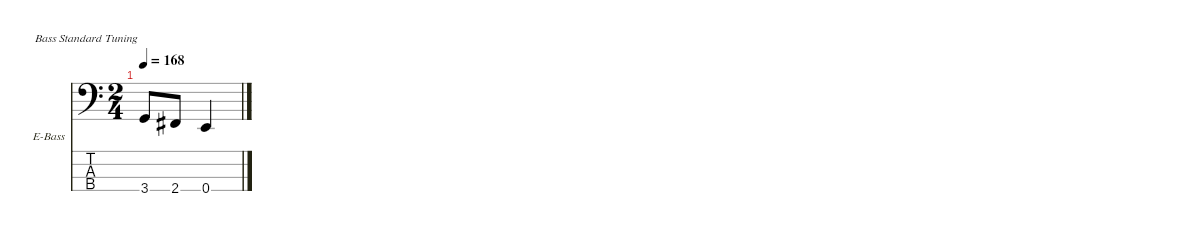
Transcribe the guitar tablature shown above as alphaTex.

\hideDynamics
\bracketExtendMode nobrackets
\firstSystemTrackNameOrientation horizontal
\otherSystemsTrackNameOrientation horizontal
\track ("Bass" "E-Bass") {instrument electricbasspick}
\staff {score tabs}
\tuning (G2 D2 A1 E1)
\ts (2 4)
\tempo 168
\clef f4
\ks c
3.4.8{dy fff} 2.4{acc #}.8 0.4.4
